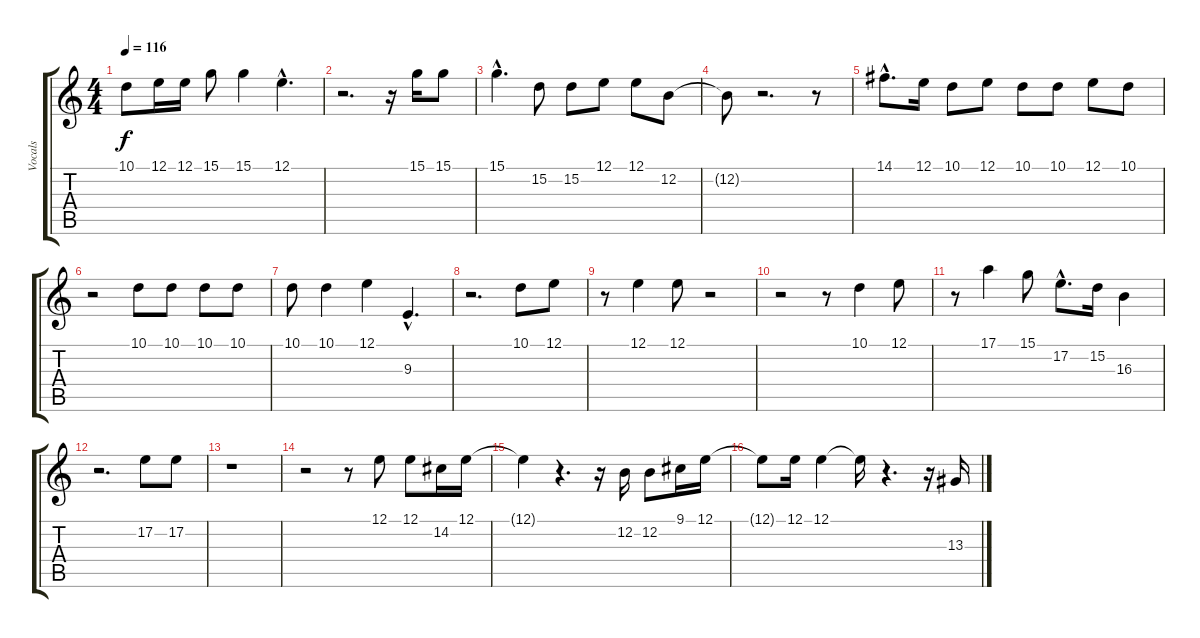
\track ("Vocals" "Vocals") {instrument lead3calliope}
\staff {score tabs}
\tuning (E4 B3 G3 D3 A2 E2) {hide}
\ts (4 4)
\tempo 116
\clef g2
\ks c
10.1{t}.8{dy f} 12.1.16 12.1.16 15.1.8 15.1.4 12.1{hac}.4{d} |
r.2{d} r.16 15.1.16 15.1.8 |
15.1{hac}.4{d} 15.2.8 15.2.8 12.1.8 12.1.8 12.2.8 |
12.2{t}.8 r.2{d} r.8 |
14.1{hac}.8{d} 12.1.16 10.1.8 12.1.8 10.1.8 10.1.8 12.1.8 10.1.8 |
r.2 10.1.8 10.1.8 10.1.8 10.1.8 |
10.1.8 10.1.4 12.1.4 9.3{hac}.4{d} |
r.2{d} 10.1.8 12.1.8 |
r.8 12.1.4 12.1.8 r.2 |
r.2 r.8 10.1.4 12.1.8 |
r.8 17.1.4 15.1.8 17.2{hac}.8{d} 15.2.16 16.3.4 |
r.2{d} 17.2.8 17.2.8 |
r.1 |
r.2 r.8 12.1.8 12.1.8 14.2.16 12.1.16 |
12.1{t}.4 r.4{d} r.16 12.2.16 12.2.8 9.1.16 12.1.16 |
12.1{t}.8 12.1.16 12.1.4 12.1{t}.16 r.4{d} r.16 13.3.16
